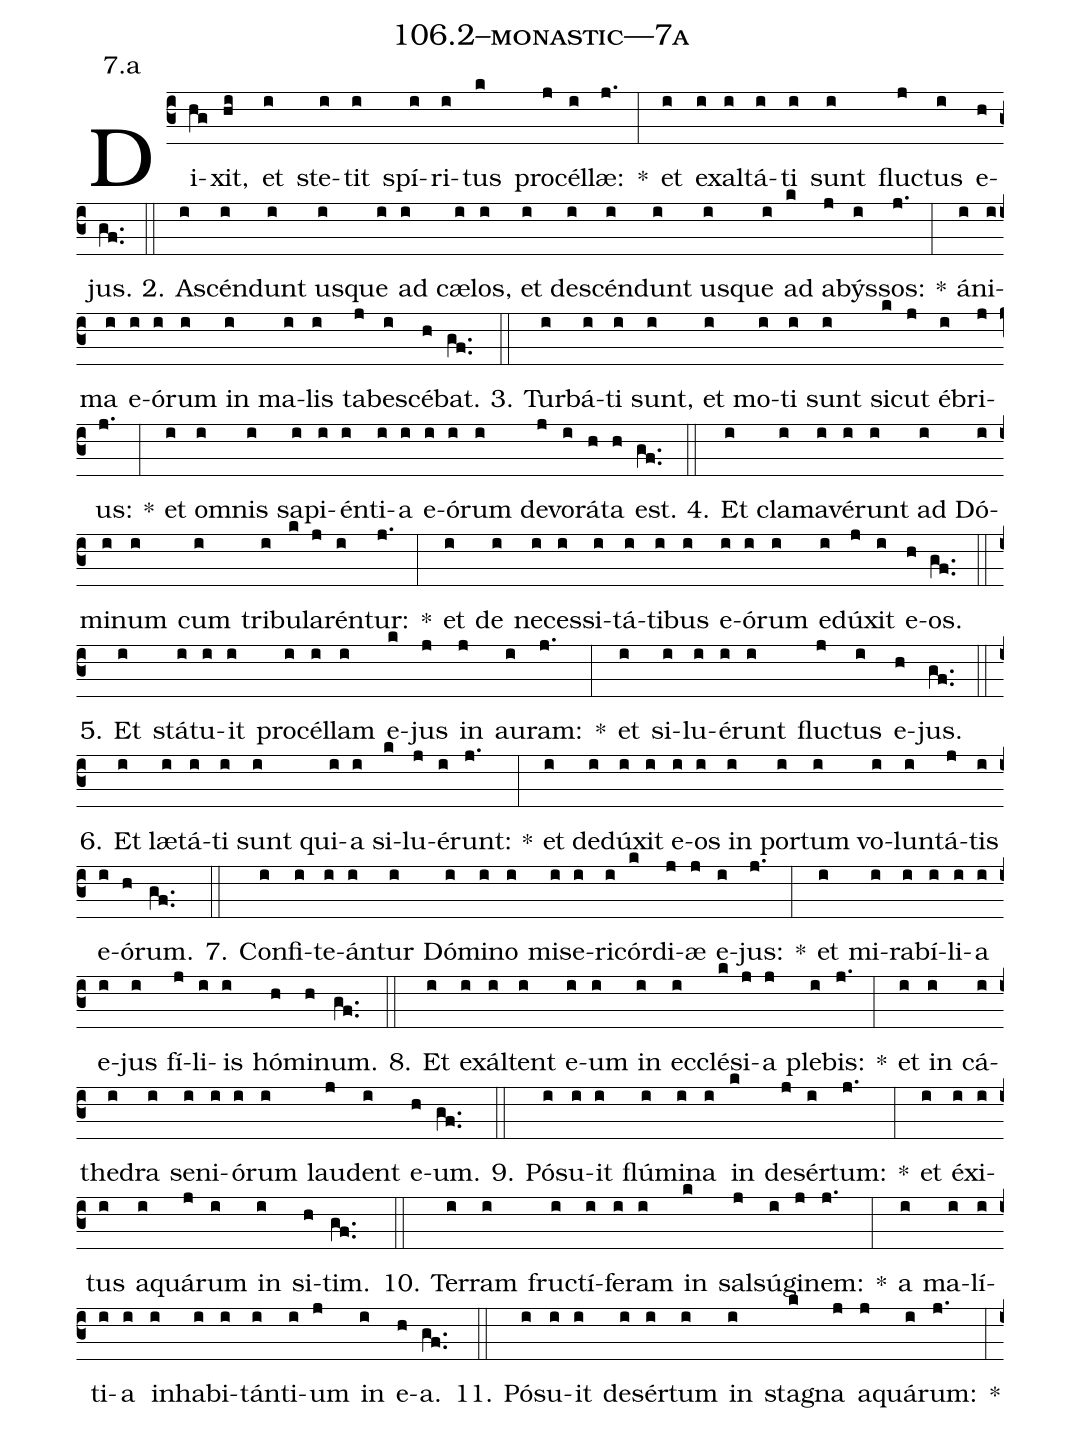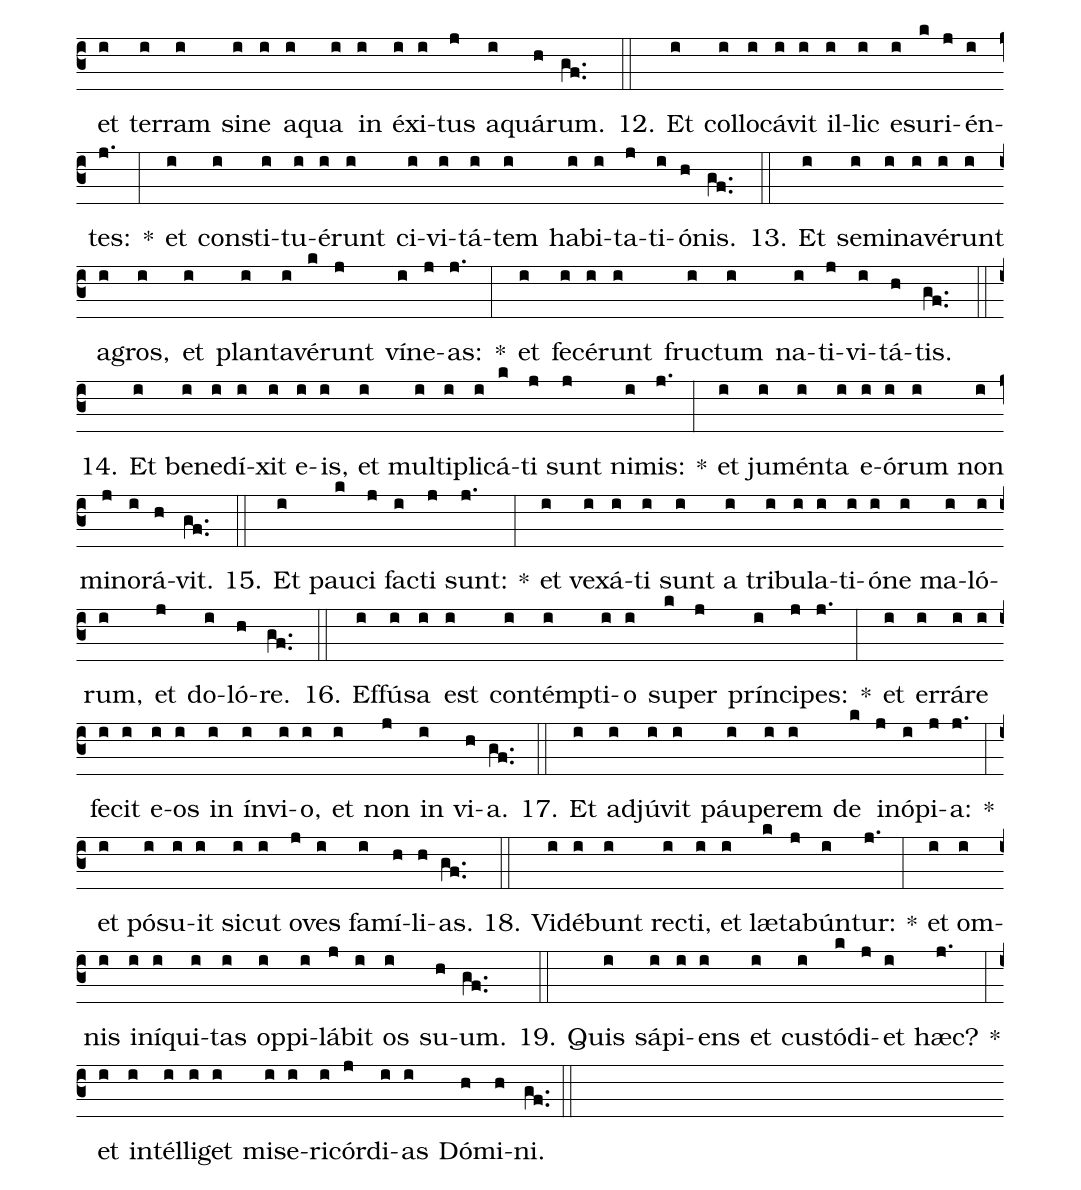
name: 106.2--monastic---7a;
annotation: 7.a;
%%
(c3)Di(hg)xit,(hi) et(i) ste(i)tit(i) spí(i)ri(i)tus(k) pro(j)cél(i)læ:(j.) *(:) et(i) ex(i)al(i)tá(i)ti(i) sunt(i) fluc(j)tus(i) e(h)jus.(gf..) (::)
2. A(i)scén(i)dunt(i) us(i)que(i) ad(i) cæ(i)los,(i) et(i) de(i)scén(i)dunt(i) us(i)que(i) ad(k) a(j)býs(i)sos:(j.) *(:) á(i)ni(i)ma(i) e(i)ó(i)rum(i) in(i) ma(i)lis(i) ta(j)be(i)scé(h)bat.(gf..) (::)
3. Tur(i)bá(i)ti(i) sunt,(i) et(i) mo(i)ti(i) sunt(i) sic(k)ut(j) é(i)bri(j)us:(j.) *(:) et(i) om(i)nis(i) sa(i)pi(i)én(i)ti(i)a(i) e(i)ó(i)rum(i) de(j)vo(i)rá(h)ta(h) est.(gf..) (::)
4. Et(i) cla(i)ma(i)vé(i)runt(i) ad(i) Dó(i)mi(i)num(i) cum(i) tri(i)bu(k)la(j)rén(i)tur:(j.) *(:) et(i) de(i) ne(i)ces(i)si(i)tá(i)ti(i)bus(i) e(i)ó(i)rum(i) e(i)dú(j)xit(i) e(h)os.(gf..) (::)
5. Et(i) stá(i)tu(i)it(i) pro(i)cél(i)lam(i) e(k)jus(j) in(j) au(i)ram:(j.) *(:) et(i) si(i)lu(i)é(i)runt(i) fluc(j)tus(i) e(h)jus.(gf..) (::)
6. Et(i) læ(i)tá(i)ti(i) sunt(i) qui(i)a(i) si(k)lu(j)é(i)runt:(j.) *(:) et(i) de(i)dú(i)xit(i) e(i)os(i) in(i) por(i)tum(i) vo(i)lun(i)tá(j)tis(i) e(i)ó(h)rum.(gf..) (::)
7. Con(i)fi(i)te(i)án(i)tur(i) Dó(i)mi(i)no(i) mi(i)se(i)ri(i)cór(k)di(j)æ(j) e(i)jus:(j.) *(:) et(i) mi(i)ra(i)bí(i)li(i)a(i) e(i)jus(i) fí(j)li(i)is(i) hó(h)mi(h)num.(gf..) (::)
8. Et(i) ex(i)ál(i)tent(i) e(i)um(i) in(i) ec(i)clé(k)si(j)a(j) ple(i)bis:(j.) *(:) et(i) in(i) cá(i)the(i)dra(i) se(i)ni(i)ó(i)rum(i) lau(j)dent(i) e(h)um.(gf..) (::)
9. Pó(i)su(i)it(i) flú(i)mi(i)na(i) in(k) de(j)sér(i)tum:(j.) *(:) et(i) éx(i)i(i)tus(i) a(i)quá(j)rum(i) in(i) si(h)tim.(gf..) (::)
10. Ter(i)ram(i) fruc(i)tí(i)fe(i)ram(i) in(k) sal(j)sú(i)gi(j)nem:(j.) *(:) a(i) ma(i)lí(i)ti(i)a(i) in(i)ha(i)bi(i)tán(i)ti(i)um(j) in(i) e(h)a.(gf..) (::)
11. Pó(i)su(i)it(i) de(i)sér(i)tum(i) in(i) sta(k)gna(j) a(j)quá(i)rum:(j.) *(:) et(i) ter(i)ram(i) si(i)ne(i) a(i)qua(i) in(i) éx(i)i(i)tus(j) a(i)quá(h)rum.(gf..) (::)
12. Et(i) col(i)lo(i)cá(i)vit(i) il(i)lic(i) e(i)su(k)ri(j)én(i)tes:(j.) *(:) et(i) con(i)sti(i)tu(i)é(i)runt(i) ci(i)vi(i)tá(i)tem(i) ha(i)bi(i)ta(j)ti(i)ó(h)nis.(gf..) (::)
13. Et(i) se(i)mi(i)na(i)vé(i)runt(i) a(i)gros,(i) et(i) plan(i)ta(i)vé(k)runt(j) ví(i)ne(j)as:(j.) *(:) et(i) fe(i)cé(i)runt(i) fruc(i)tum(i) na(i)ti(j)vi(i)tá(h)tis.(gf..) (::)
14. Et(i) be(i)ne(i)dí(i)xit(i) e(i)is,(i) et(i) mul(i)ti(i)pli(i)cá(k)ti(j) sunt(j) ni(i)mis:(j.) *(:) et(i) ju(i)mén(i)ta(i) e(i)ó(i)rum(i) non(i) mi(j)no(i)rá(h)vit.(gf..) (::)
15. Et(i) pau(k)ci(j) fac(i)ti(j) sunt:(j.) *(:) et(i) ve(i)xá(i)ti(i) sunt(i) a(i) tri(i)bu(i)la(i)ti(i)ó(i)ne(i) ma(i)ló(i)rum,(i) et(j) do(i)ló(h)re.(gf..) (::)
16. Ef(i)fú(i)sa(i) est(i) con(i)témp(i)ti(i)o(i) su(k)per(j) prín(i)ci(j)pes:(j.) *(:) et(i) er(i)rá(i)re(i) fe(i)cit(i) e(i)os(i) in(i) ín(i)vi(i)o,(i) et(i) non(j) in(i) vi(h)a.(gf..) (::)
17. Et(i) ad(i)jú(i)vit(i) páu(i)pe(i)rem(i) de(k) in(j)ó(i)pi(j)a:(j.) *(:) et(i) pó(i)su(i)it(i) sic(i)ut(i) o(j)ves(i) fa(i)mí(h)li(h)as.(gf..) (::)
18. Vi(i)dé(i)bunt(i) rec(i)ti,(i) et(i) læ(k)ta(j)bún(i)tur:(j.) *(:) et(i) om(i)nis(i) in(i)í(i)qui(i)tas(i) op(i)pi(i)lá(j)bit(i) os(i) su(h)um.(gf..) (::)
19. Quis(i) sá(i)pi(i)ens(i) et(i) cus(i)tó(k)di(j)et(i) hæc?(j.) *(:) et(i) in(i)tél(i)li(i)get(i) mi(i)se(i)ri(i)cór(j)di(i)as(i) Dó(h)mi(h)ni.(gf..) (::)
